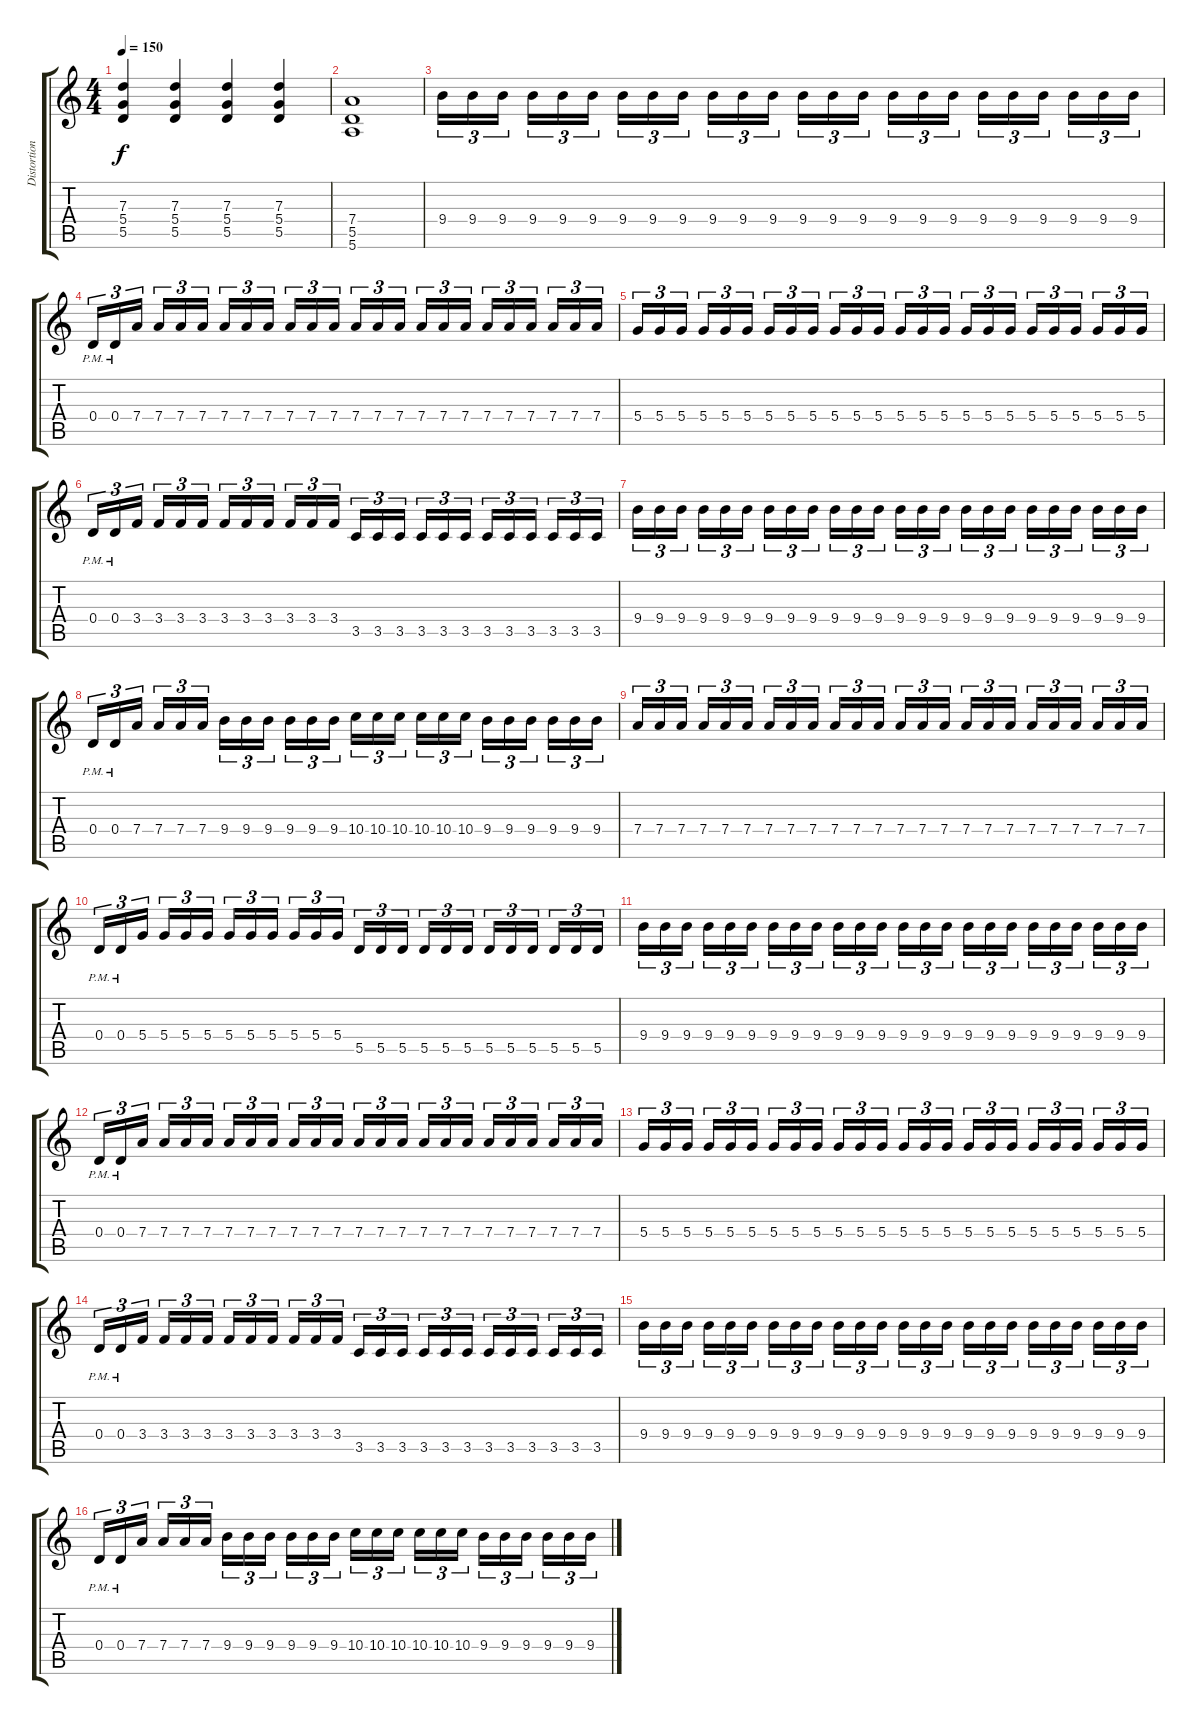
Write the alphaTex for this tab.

\track ("Distortion Guitar 1" "Distortion") {instrument distortionguitar}
\staff {score tabs}
\tuning (E4 B3 G3 D3 A2 E2) {hide}
\ts (4 4)
\tempo 150
\clef g2
\ks c
(7.3 5.4 5.5).4{dy f} (7.3 5.4 5.5).4 (7.3 5.4 5.5).4 (7.3 5.4 5.5).4 |
(7.4 5.5 5.6).1 |
9.4.16{tu (3 2)} 9.4.16{tu (3 2)} 9.4.16{tu (3 2)} 9.4.16{tu (3 2)} 9.4.16{tu (3 2)} 9.4.16{tu (3 2)} 9.4.16{tu (3 2)} 9.4.16{tu (3 2)} 9.4.16{tu (3 2)} 9.4.16{tu (3 2)} 9.4.16{tu (3 2)} 9.4.16{tu (3 2)} 9.4.16{tu (3 2)} 9.4.16{tu (3 2)} 9.4.16{tu (3 2)} 9.4.16{tu (3 2)} 9.4.16{tu (3 2)} 9.4.16{tu (3 2)} 9.4.16{tu (3 2)} 9.4.16{tu (3 2)} 9.4.16{tu (3 2)} 9.4.16{tu (3 2)} 9.4.16{tu (3 2)} 9.4.16{tu (3 2)} |
0.4{pm}.16{tu (3 2)} 0.4{pm}.16{tu (3 2)} 7.4.16{tu (3 2)} 7.4.16{tu (3 2)} 7.4.16{tu (3 2)} 7.4.16{tu (3 2)} 7.4.16{tu (3 2)} 7.4.16{tu (3 2)} 7.4.16{tu (3 2)} 7.4.16{tu (3 2)} 7.4.16{tu (3 2)} 7.4.16{tu (3 2)} 7.4.16{tu (3 2)} 7.4.16{tu (3 2)} 7.4.16{tu (3 2)} 7.4.16{tu (3 2)} 7.4.16{tu (3 2)} 7.4.16{tu (3 2)} 7.4.16{tu (3 2)} 7.4.16{tu (3 2)} 7.4.16{tu (3 2)} 7.4.16{tu (3 2)} 7.4.16{tu (3 2)} 7.4.16{tu (3 2)} |
5.4.16{tu (3 2)} 5.4.16{tu (3 2)} 5.4.16{tu (3 2)} 5.4.16{tu (3 2)} 5.4.16{tu (3 2)} 5.4.16{tu (3 2)} 5.4.16{tu (3 2)} 5.4.16{tu (3 2)} 5.4.16{tu (3 2)} 5.4.16{tu (3 2)} 5.4.16{tu (3 2)} 5.4.16{tu (3 2)} 5.4.16{tu (3 2)} 5.4.16{tu (3 2)} 5.4.16{tu (3 2)} 5.4.16{tu (3 2)} 5.4.16{tu (3 2)} 5.4.16{tu (3 2)} 5.4.16{tu (3 2)} 5.4.16{tu (3 2)} 5.4.16{tu (3 2)} 5.4.16{tu (3 2)} 5.4.16{tu (3 2)} 5.4.16{tu (3 2)} |
0.4{pm}.16{tu (3 2)} 0.4{pm}.16{tu (3 2)} 3.4.16{tu (3 2)} 3.4.16{tu (3 2)} 3.4.16{tu (3 2)} 3.4.16{tu (3 2)} 3.4.16{tu (3 2)} 3.4.16{tu (3 2)} 3.4.16{tu (3 2)} 3.4.16{tu (3 2)} 3.4.16{tu (3 2)} 3.4.16{tu (3 2)} 3.5.16{tu (3 2)} 3.5.16{tu (3 2)} 3.5.16{tu (3 2)} 3.5.16{tu (3 2)} 3.5.16{tu (3 2)} 3.5.16{tu (3 2)} 3.5.16{tu (3 2)} 3.5.16{tu (3 2)} 3.5.16{tu (3 2)} 3.5.16{tu (3 2)} 3.5.16{tu (3 2)} 3.5.16{tu (3 2)} |
9.4.16{tu (3 2)} 9.4.16{tu (3 2)} 9.4.16{tu (3 2)} 9.4.16{tu (3 2)} 9.4.16{tu (3 2)} 9.4.16{tu (3 2)} 9.4.16{tu (3 2)} 9.4.16{tu (3 2)} 9.4.16{tu (3 2)} 9.4.16{tu (3 2)} 9.4.16{tu (3 2)} 9.4.16{tu (3 2)} 9.4.16{tu (3 2)} 9.4.16{tu (3 2)} 9.4.16{tu (3 2)} 9.4.16{tu (3 2)} 9.4.16{tu (3 2)} 9.4.16{tu (3 2)} 9.4.16{tu (3 2)} 9.4.16{tu (3 2)} 9.4.16{tu (3 2)} 9.4.16{tu (3 2)} 9.4.16{tu (3 2)} 9.4.16{tu (3 2)} |
0.4{pm}.16{tu (3 2)} 0.4{pm}.16{tu (3 2)} 7.4.16{tu (3 2)} 7.4.16{tu (3 2)} 7.4.16{tu (3 2)} 7.4.16{tu (3 2)} 9.4.16{tu (3 2)} 9.4.16{tu (3 2)} 9.4.16{tu (3 2)} 9.4.16{tu (3 2)} 9.4.16{tu (3 2)} 9.4.16{tu (3 2)} 10.4.16{tu (3 2)} 10.4.16{tu (3 2)} 10.4.16{tu (3 2)} 10.4.16{tu (3 2)} 10.4.16{tu (3 2)} 10.4.16{tu (3 2)} 9.4.16{tu (3 2)} 9.4.16{tu (3 2)} 9.4.16{tu (3 2)} 9.4.16{tu (3 2)} 9.4.16{tu (3 2)} 9.4.16{tu (3 2)} |
7.4.16{tu (3 2)} 7.4.16{tu (3 2)} 7.4.16{tu (3 2)} 7.4.16{tu (3 2)} 7.4.16{tu (3 2)} 7.4.16{tu (3 2)} 7.4.16{tu (3 2)} 7.4.16{tu (3 2)} 7.4.16{tu (3 2)} 7.4.16{tu (3 2)} 7.4.16{tu (3 2)} 7.4.16{tu (3 2)} 7.4.16{tu (3 2)} 7.4.16{tu (3 2)} 7.4.16{tu (3 2)} 7.4.16{tu (3 2)} 7.4.16{tu (3 2)} 7.4.16{tu (3 2)} 7.4.16{tu (3 2)} 7.4.16{tu (3 2)} 7.4.16{tu (3 2)} 7.4.16{tu (3 2)} 7.4.16{tu (3 2)} 7.4.16{tu (3 2)} |
0.4{pm}.16{tu (3 2)} 0.4{pm}.16{tu (3 2)} 5.4.16{tu (3 2)} 5.4.16{tu (3 2)} 5.4.16{tu (3 2)} 5.4.16{tu (3 2)} 5.4.16{tu (3 2)} 5.4.16{tu (3 2)} 5.4.16{tu (3 2)} 5.4.16{tu (3 2)} 5.4.16{tu (3 2)} 5.4.16{tu (3 2)} 5.5.16{tu (3 2)} 5.5.16{tu (3 2)} 5.5.16{tu (3 2)} 5.5.16{tu (3 2)} 5.5.16{tu (3 2)} 5.5.16{tu (3 2)} 5.5.16{tu (3 2)} 5.5.16{tu (3 2)} 5.5.16{tu (3 2)} 5.5.16{tu (3 2)} 5.5.16{tu (3 2)} 5.5.16{tu (3 2)} |
9.4.16{tu (3 2)} 9.4.16{tu (3 2)} 9.4.16{tu (3 2)} 9.4.16{tu (3 2)} 9.4.16{tu (3 2)} 9.4.16{tu (3 2)} 9.4.16{tu (3 2)} 9.4.16{tu (3 2)} 9.4.16{tu (3 2)} 9.4.16{tu (3 2)} 9.4.16{tu (3 2)} 9.4.16{tu (3 2)} 9.4.16{tu (3 2)} 9.4.16{tu (3 2)} 9.4.16{tu (3 2)} 9.4.16{tu (3 2)} 9.4.16{tu (3 2)} 9.4.16{tu (3 2)} 9.4.16{tu (3 2)} 9.4.16{tu (3 2)} 9.4.16{tu (3 2)} 9.4.16{tu (3 2)} 9.4.16{tu (3 2)} 9.4.16{tu (3 2)} |
0.4{pm}.16{tu (3 2)} 0.4{pm}.16{tu (3 2)} 7.4.16{tu (3 2)} 7.4.16{tu (3 2)} 7.4.16{tu (3 2)} 7.4.16{tu (3 2)} 7.4.16{tu (3 2)} 7.4.16{tu (3 2)} 7.4.16{tu (3 2)} 7.4.16{tu (3 2)} 7.4.16{tu (3 2)} 7.4.16{tu (3 2)} 7.4.16{tu (3 2)} 7.4.16{tu (3 2)} 7.4.16{tu (3 2)} 7.4.16{tu (3 2)} 7.4.16{tu (3 2)} 7.4.16{tu (3 2)} 7.4.16{tu (3 2)} 7.4.16{tu (3 2)} 7.4.16{tu (3 2)} 7.4.16{tu (3 2)} 7.4.16{tu (3 2)} 7.4.16{tu (3 2)} |
5.4.16{tu (3 2)} 5.4.16{tu (3 2)} 5.4.16{tu (3 2)} 5.4.16{tu (3 2)} 5.4.16{tu (3 2)} 5.4.16{tu (3 2)} 5.4.16{tu (3 2)} 5.4.16{tu (3 2)} 5.4.16{tu (3 2)} 5.4.16{tu (3 2)} 5.4.16{tu (3 2)} 5.4.16{tu (3 2)} 5.4.16{tu (3 2)} 5.4.16{tu (3 2)} 5.4.16{tu (3 2)} 5.4.16{tu (3 2)} 5.4.16{tu (3 2)} 5.4.16{tu (3 2)} 5.4.16{tu (3 2)} 5.4.16{tu (3 2)} 5.4.16{tu (3 2)} 5.4.16{tu (3 2)} 5.4.16{tu (3 2)} 5.4.16{tu (3 2)} |
0.4{pm}.16{tu (3 2)} 0.4{pm}.16{tu (3 2)} 3.4.16{tu (3 2)} 3.4.16{tu (3 2)} 3.4.16{tu (3 2)} 3.4.16{tu (3 2)} 3.4.16{tu (3 2)} 3.4.16{tu (3 2)} 3.4.16{tu (3 2)} 3.4.16{tu (3 2)} 3.4.16{tu (3 2)} 3.4.16{tu (3 2)} 3.5.16{tu (3 2)} 3.5.16{tu (3 2)} 3.5.16{tu (3 2)} 3.5.16{tu (3 2)} 3.5.16{tu (3 2)} 3.5.16{tu (3 2)} 3.5.16{tu (3 2)} 3.5.16{tu (3 2)} 3.5.16{tu (3 2)} 3.5.16{tu (3 2)} 3.5.16{tu (3 2)} 3.5.16{tu (3 2)} |
9.4.16{tu (3 2)} 9.4.16{tu (3 2)} 9.4.16{tu (3 2)} 9.4.16{tu (3 2)} 9.4.16{tu (3 2)} 9.4.16{tu (3 2)} 9.4.16{tu (3 2)} 9.4.16{tu (3 2)} 9.4.16{tu (3 2)} 9.4.16{tu (3 2)} 9.4.16{tu (3 2)} 9.4.16{tu (3 2)} 9.4.16{tu (3 2)} 9.4.16{tu (3 2)} 9.4.16{tu (3 2)} 9.4.16{tu (3 2)} 9.4.16{tu (3 2)} 9.4.16{tu (3 2)} 9.4.16{tu (3 2)} 9.4.16{tu (3 2)} 9.4.16{tu (3 2)} 9.4.16{tu (3 2)} 9.4.16{tu (3 2)} 9.4.16{tu (3 2)} |
0.4{pm}.16{tu (3 2)} 0.4{pm}.16{tu (3 2)} 7.4.16{tu (3 2)} 7.4.16{tu (3 2)} 7.4.16{tu (3 2)} 7.4.16{tu (3 2)} 9.4.16{tu (3 2)} 9.4.16{tu (3 2)} 9.4.16{tu (3 2)} 9.4.16{tu (3 2)} 9.4.16{tu (3 2)} 9.4.16{tu (3 2)} 10.4.16{tu (3 2)} 10.4.16{tu (3 2)} 10.4.16{tu (3 2)} 10.4.16{tu (3 2)} 10.4.16{tu (3 2)} 10.4.16{tu (3 2)} 9.4.16{tu (3 2)} 9.4.16{tu (3 2)} 9.4.16{tu (3 2)} 9.4.16{tu (3 2)} 9.4.16{tu (3 2)} 9.4.16{tu (3 2)}
